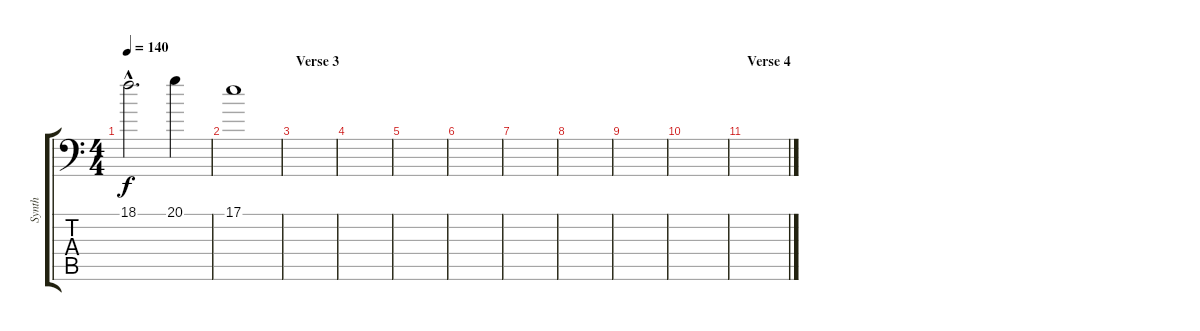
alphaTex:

\track ("Synth" "Synth") {instrument lead6voice}
\staff {score tabs}
\tuning (B3 Gb3 D3 A2 E2 A1) {hide}
\ts (4 4)
\tempo 140
\clef f4
\ks c
18.1{hac}.2{d dy f} 20.1.4 |
17.1.1 |
\section ("" "Verse 3")
|
|
|
|
|
|
|
|
\section ("" "Verse 4")
